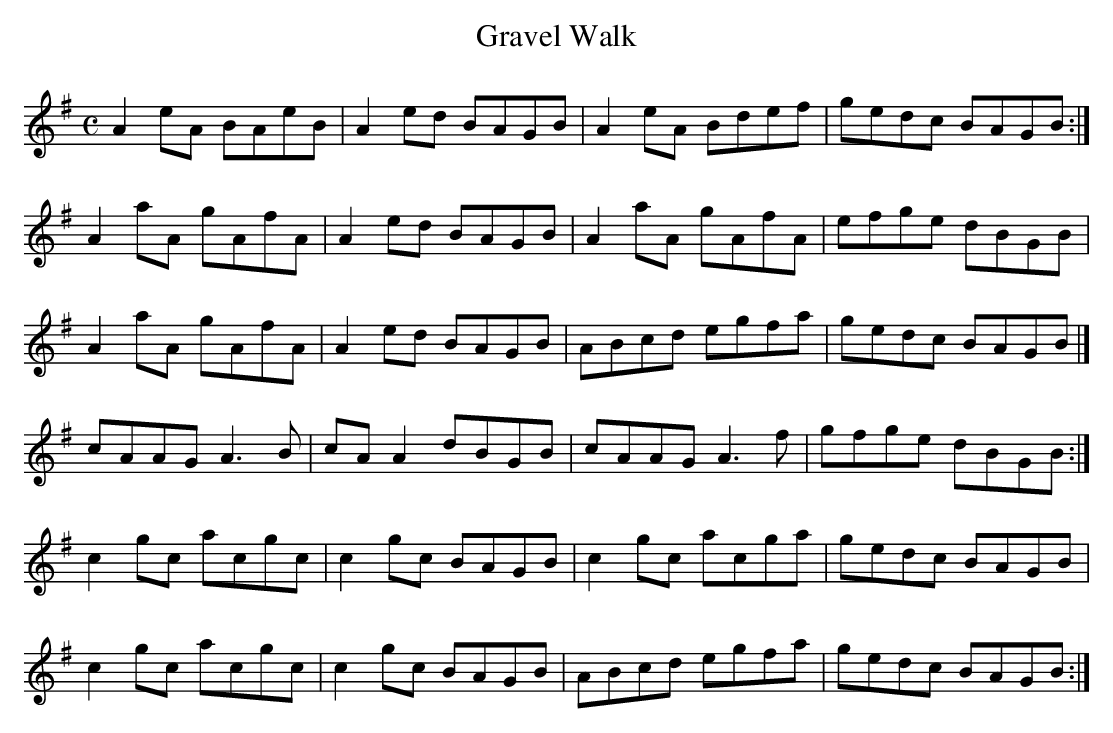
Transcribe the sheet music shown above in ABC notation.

X:1
T:Gravel Walk
M:C
L:1/8
K:A Dorian
A2eA BAeB|A2ed BAGB|A2eA Bdef|gedc BAGB:|!
A2aA gAfA|A2ed BAGB|A2aA gAfA|efge dBGB|!
A2aA gAfA|A2ed BAGB|ABcd egfa|gedc BAGB|]!
cAAG A3B|cAA2 dBGB|cAAG A3f|gfge dBGB:|!
c2gc acgc|c2gc BAGB|c2gc acga|gedc BAGB|!
c2gc acgc|c2gc BAGB|ABcd egfa|gedc BAGB:|!
